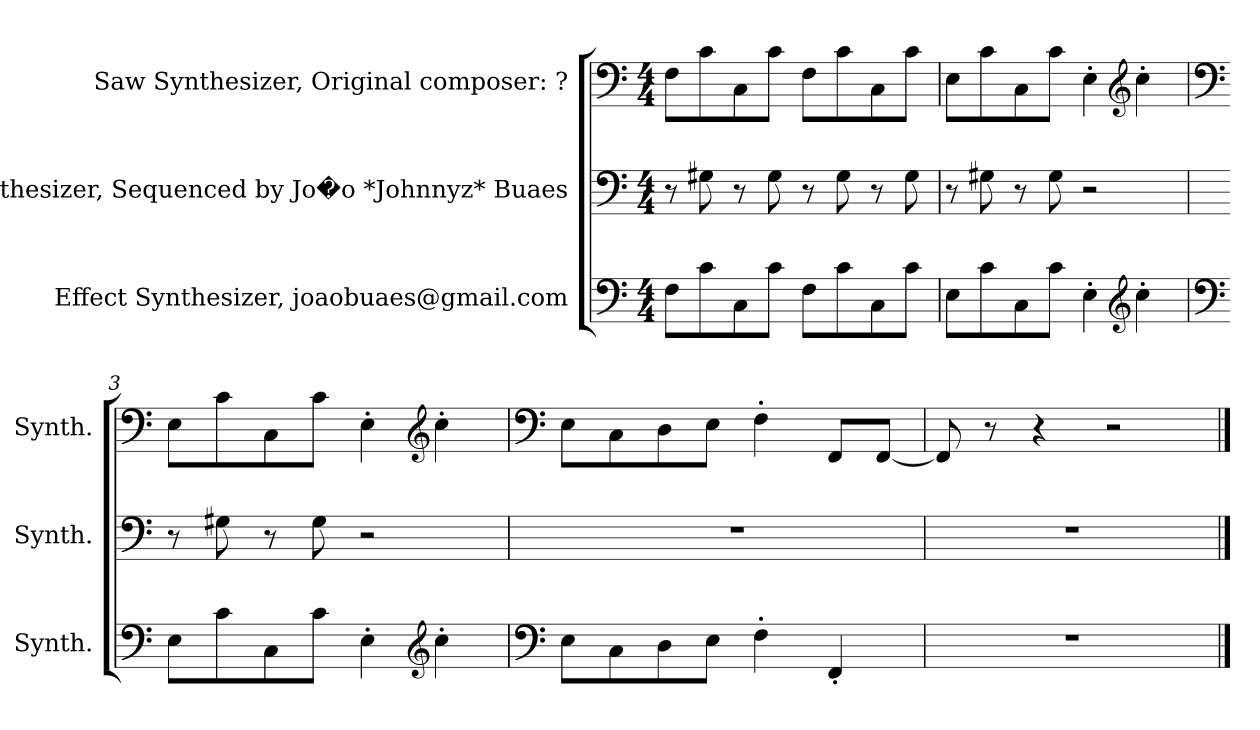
**kern	**kern	**kern
*part3	*part2	*part1
*staff3	*staff2	*staff1
*I"Effect Synthesizer, joaobuaes@gmail.com	*I"Saw Synthesizer, Sequenced by Jo�o *Johnnyz* Buaes	*I"Saw Synthesizer, Original composer: ?
*I'Synth.	*I'Synth.	*I'Synth.
*clefF4	*clefF4	*clefF4
*k[]	*k[]	*k[]
*M4/4	*M4/4	*M4/4
*MM160	*MM160	*MM160
=1	=1	=1
8F\L	8r	8F\L
8c\	8G#X\	8c\
8C\	8r	8C\
8c\J	8G#\	8c\J
8F\L	8r	8F\L
8c\	8G#\	8c\
8C\	8r	8C\
8c\J	8G#\	8c\J
=2	=2	=2
8E\L	8r	8E\L
8c\	8G#X\	8c\
8C\	8r	8C\
8c\J	8G#\	8c\J
4E'\	2r	4E'\
*clefG2	*	*clefG2
4cc'\	.	4cc'\
!!LO:LB:g=z
=3	=3	=3
*clefF4	*	*clefF4
8E\L	8r	8E\L
8c\	8G#X\	8c\
8C\	8r	8C\
8c\J	8G#\	8c\J
4E'\	2r	4E'\
*clefG2	*	*clefG2
4cc'\	.	4cc'\
=4	=4	=4
*clefF4	*	*clefF4
8E\L	1r	8E\L
8C\	.	8C\
8D\	.	8D\
8E\J	.	8E\J
4F'\	.	4F'\
4FF'/	.	8FF/L
.	.	[8FF/J
=5	=5	=5
1r	1r	8FF/]
.	.	8r
.	.	4r
.	.	2r
==	==	==
*-	*-	*-
